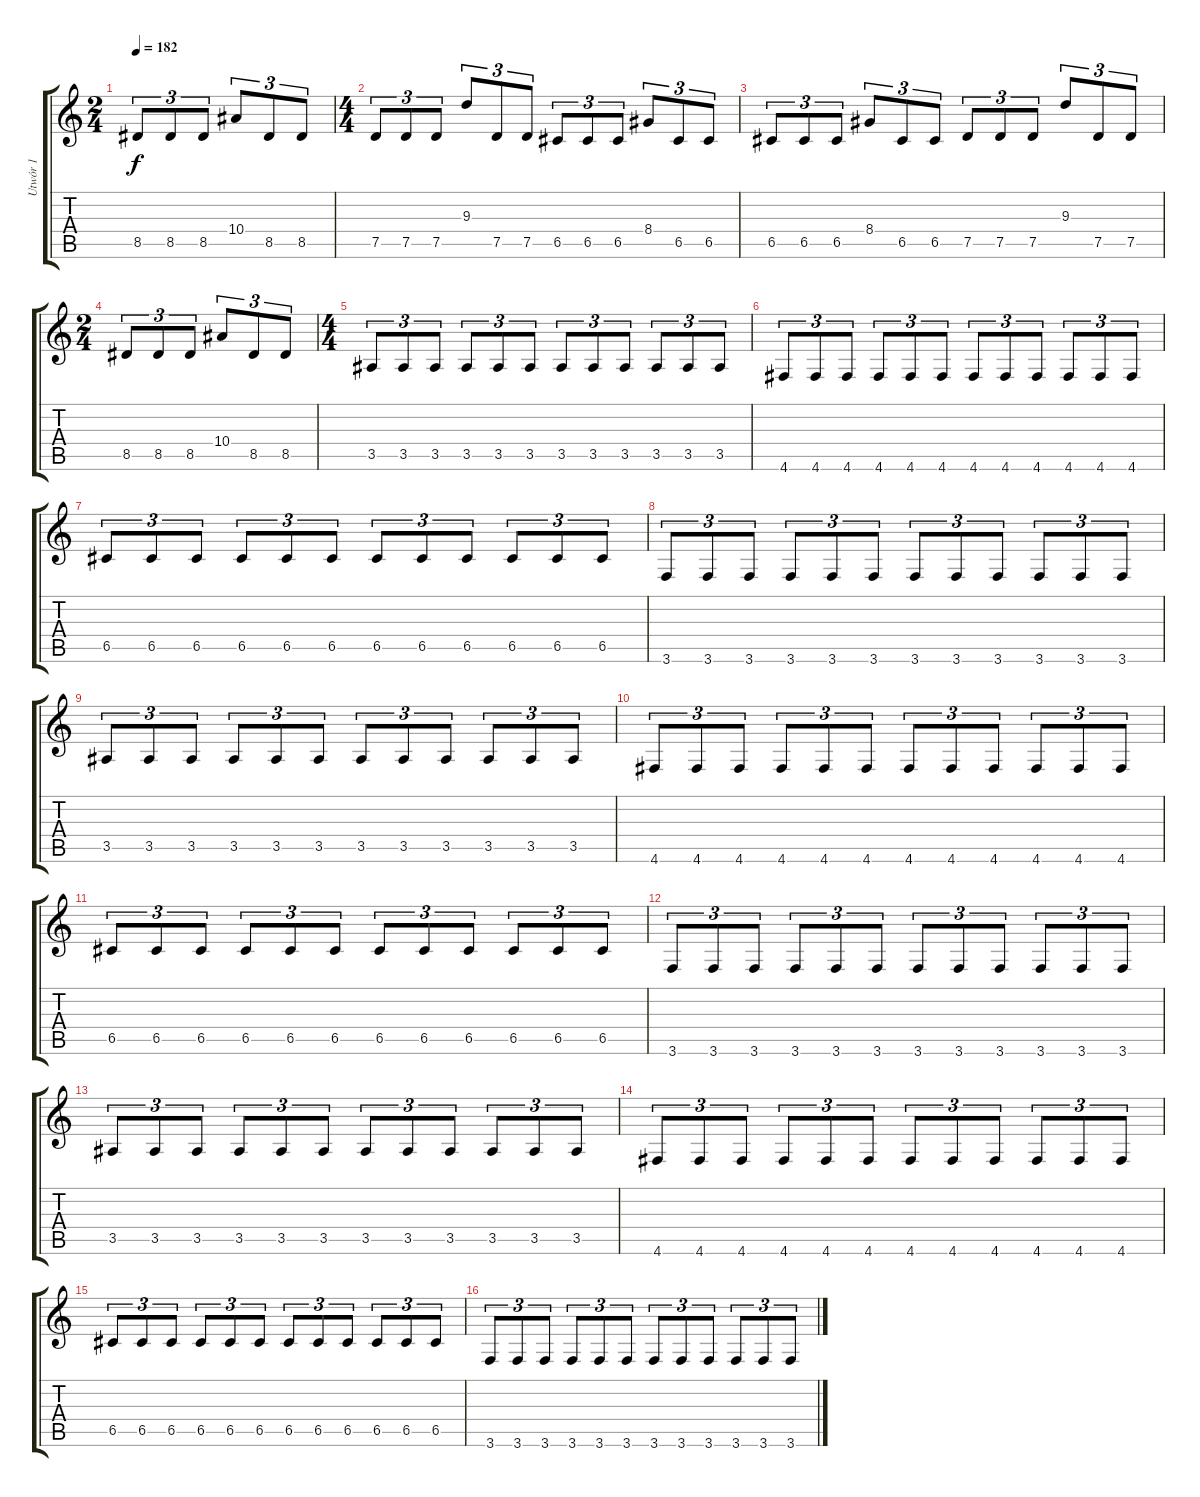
\track ("Utwór 1" "Utwór 1") {instrument distortionguitar}
\staff {score tabs}
\tuning (D4 A3 F3 C3 G2 D2) {hide}
\ts (2 4)
\tempo 182
\clef g2
\ks c
8.5.8{tu (3 2) dy f} 8.5.8{tu (3 2)} 8.5.8{tu (3 2)} 10.4.8{tu (3 2)} 8.5.8{tu (3 2)} 8.5.8{tu (3 2)} |
\ts (4 4)
7.5.8{tu (3 2)} 7.5.8{tu (3 2)} 7.5.8{tu (3 2)} 9.3.8{tu (3 2)} 7.5.8{tu (3 2)} 7.5.8{tu (3 2)} 6.5.8{tu (3 2)} 6.5.8{tu (3 2)} 6.5.8{tu (3 2)} 8.4.8{tu (3 2)} 6.5.8{tu (3 2)} 6.5.8{tu (3 2)} |
6.5.8{tu (3 2)} 6.5.8{tu (3 2)} 6.5.8{tu (3 2)} 8.4.8{tu (3 2)} 6.5.8{tu (3 2)} 6.5.8{tu (3 2)} 7.5.8{tu (3 2)} 7.5.8{tu (3 2)} 7.5.8{tu (3 2)} 9.3.8{tu (3 2)} 7.5.8{tu (3 2)} 7.5.8{tu (3 2)} |
\ts (2 4)
8.5.8{tu (3 2)} 8.5.8{tu (3 2)} 8.5.8{tu (3 2)} 10.4.8{tu (3 2)} 8.5.8{tu (3 2)} 8.5.8{tu (3 2)} |
\ts (4 4)
3.5.8{tu (3 2)} 3.5.8{tu (3 2)} 3.5.8{tu (3 2)} 3.5.8{tu (3 2)} 3.5.8{tu (3 2)} 3.5.8{tu (3 2)} 3.5.8{tu (3 2)} 3.5.8{tu (3 2)} 3.5.8{tu (3 2)} 3.5.8{tu (3 2)} 3.5.8{tu (3 2)} 3.5.8{tu (3 2)} |
4.6.8{tu (3 2)} 4.6.8{tu (3 2)} 4.6.8{tu (3 2)} 4.6.8{tu (3 2)} 4.6.8{tu (3 2)} 4.6.8{tu (3 2)} 4.6.8{tu (3 2)} 4.6.8{tu (3 2)} 4.6.8{tu (3 2)} 4.6.8{tu (3 2)} 4.6.8{tu (3 2)} 4.6.8{tu (3 2)} |
6.5.8{tu (3 2)} 6.5.8{tu (3 2)} 6.5.8{tu (3 2)} 6.5.8{tu (3 2)} 6.5.8{tu (3 2)} 6.5.8{tu (3 2)} 6.5.8{tu (3 2)} 6.5.8{tu (3 2)} 6.5.8{tu (3 2)} 6.5.8{tu (3 2)} 6.5.8{tu (3 2)} 6.5.8{tu (3 2)} |
3.6.8{tu (3 2)} 3.6.8{tu (3 2)} 3.6.8{tu (3 2)} 3.6.8{tu (3 2)} 3.6.8{tu (3 2)} 3.6.8{tu (3 2)} 3.6.8{tu (3 2)} 3.6.8{tu (3 2)} 3.6.8{tu (3 2)} 3.6.8{tu (3 2)} 3.6.8{tu (3 2)} 3.6.8{tu (3 2)} |
3.5.8{tu (3 2)} 3.5.8{tu (3 2)} 3.5.8{tu (3 2)} 3.5.8{tu (3 2)} 3.5.8{tu (3 2)} 3.5.8{tu (3 2)} 3.5.8{tu (3 2)} 3.5.8{tu (3 2)} 3.5.8{tu (3 2)} 3.5.8{tu (3 2)} 3.5.8{tu (3 2)} 3.5.8{tu (3 2)} |
4.6.8{tu (3 2)} 4.6.8{tu (3 2)} 4.6.8{tu (3 2)} 4.6.8{tu (3 2)} 4.6.8{tu (3 2)} 4.6.8{tu (3 2)} 4.6.8{tu (3 2)} 4.6.8{tu (3 2)} 4.6.8{tu (3 2)} 4.6.8{tu (3 2)} 4.6.8{tu (3 2)} 4.6.8{tu (3 2)} |
6.5.8{tu (3 2)} 6.5.8{tu (3 2)} 6.5.8{tu (3 2)} 6.5.8{tu (3 2)} 6.5.8{tu (3 2)} 6.5.8{tu (3 2)} 6.5.8{tu (3 2)} 6.5.8{tu (3 2)} 6.5.8{tu (3 2)} 6.5.8{tu (3 2)} 6.5.8{tu (3 2)} 6.5.8{tu (3 2)} |
3.6.8{tu (3 2)} 3.6.8{tu (3 2)} 3.6.8{tu (3 2)} 3.6.8{tu (3 2)} 3.6.8{tu (3 2)} 3.6.8{tu (3 2)} 3.6.8{tu (3 2)} 3.6.8{tu (3 2)} 3.6.8{tu (3 2)} 3.6.8{tu (3 2)} 3.6.8{tu (3 2)} 3.6.8{tu (3 2)} |
3.5.8{tu (3 2)} 3.5.8{tu (3 2)} 3.5.8{tu (3 2)} 3.5.8{tu (3 2)} 3.5.8{tu (3 2)} 3.5.8{tu (3 2)} 3.5.8{tu (3 2)} 3.5.8{tu (3 2)} 3.5.8{tu (3 2)} 3.5.8{tu (3 2)} 3.5.8{tu (3 2)} 3.5.8{tu (3 2)} |
4.6.8{tu (3 2)} 4.6.8{tu (3 2)} 4.6.8{tu (3 2)} 4.6.8{tu (3 2)} 4.6.8{tu (3 2)} 4.6.8{tu (3 2)} 4.6.8{tu (3 2)} 4.6.8{tu (3 2)} 4.6.8{tu (3 2)} 4.6.8{tu (3 2)} 4.6.8{tu (3 2)} 4.6.8{tu (3 2)} |
6.5.8{tu (3 2)} 6.5.8{tu (3 2)} 6.5.8{tu (3 2)} 6.5.8{tu (3 2)} 6.5.8{tu (3 2)} 6.5.8{tu (3 2)} 6.5.8{tu (3 2)} 6.5.8{tu (3 2)} 6.5.8{tu (3 2)} 6.5.8{tu (3 2)} 6.5.8{tu (3 2)} 6.5.8{tu (3 2)} |
3.6.8{tu (3 2)} 3.6.8{tu (3 2)} 3.6.8{tu (3 2)} 3.6.8{tu (3 2)} 3.6.8{tu (3 2)} 3.6.8{tu (3 2)} 3.6.8{tu (3 2)} 3.6.8{tu (3 2)} 3.6.8{tu (3 2)} 3.6.8{tu (3 2)} 3.6.8{tu (3 2)} 3.6.8{tu (3 2)}
